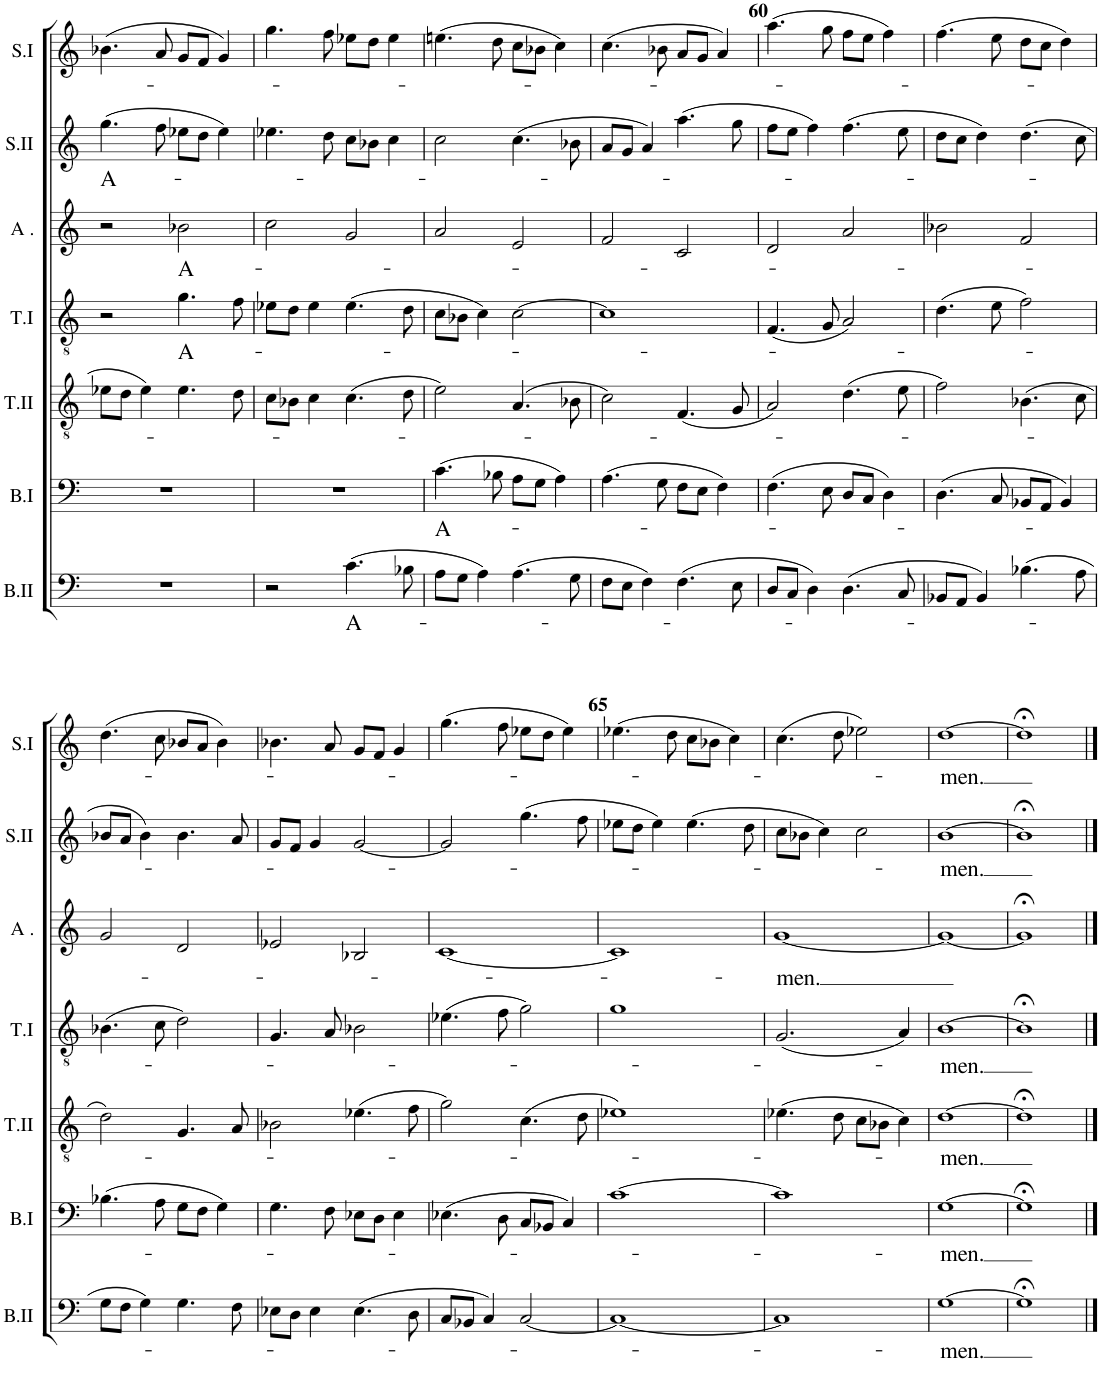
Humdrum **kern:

**kern	**text	**kern	**text	**kern	**text	**kern	**text	**kern	**text	**kern	**text	**kern	**text
*part7	*part7	*part6	*part6	*part5	*part5	*part4	*part4	*part3	*part3	*part2	*part2	*part1	*part1
*staff7	*staff7	*staff6	*staff6	*staff5	*staff5	*staff4	*staff4	*staff3	*staff3	*staff2	*staff2	*staff1	*staff1
*I"Basse II	*	*I"Basse I	*	*I"Ténor II	*	*I"Tenor I	*	*I"Alti	*	*I"Soprano II	*	*I"Soprano.I	*
*I'B.II	*	*I'B.I	*	*I'T.II	*	*I'T.I	*	*I'A .	*	*I'S.II	*	*I'S.I	*
!!LO:PB:g=z
*clefF4	*	*clefF4	*	*clefGv2	*	*clefGv2	*	*clefG2	*	*clefG2	*	*clefG2	*
*k[]	*	*k[]	*	*k[]	*	*k[]	*	*k[]	*	*k[]	*	*k[]	*
*M2/2	*	*M2/2	*	*M2/2	*	*M2/2	*	*M2/2	*	*M2/2	*	*M2/2	*
*met(c|)	*	*met(c|)	*	*met(c|)	*	*met(c|)	*	*met(c|)	*	*met(c|)	*	*met(c|)	*
=56	=56	=56	=56	=56	=56	=56	=56	=56	=56	=56	=56	=56	=56
!	!	!	!	!	!	!	!	!	!	!	!LO:LY:b	!	!
1r	.	1r	.	8e-X\L	.	2r	.	2r	.	(4.gg\	A-	(4.b-X\	.
.	.	.	.	8d\J	.	.	.	.	.	.	.	.	.
.	.	.	.	4e-\	.	.	.	.	.	.	.	.	.
.	.	.	.	.	.	.	.	.	.	8ff\	.	8a/	.
!	!	!	!	!	!	!	!LO:LY:b	!	!LO:LY:b	!	!	!	!
.	.	.	.	4.e-\	.	4.g\	A-	2b-X\	A-	8ee-X\L	.	8g/L	.
.	.	.	.	.	.	.	.	.	.	8dd\J	.	8f/J	.
.	.	.	.	.	.	.	.	.	.	4ee-\)	.	4g/)	.
.	.	.	.	8d\	.	8f\	.	.	.	.	.	.	.
=57	=57	=57	=57	=57	=57	=57	=57	=57	=57	=57	=57	=57	=57
2r	.	1r	.	8c\L	.	8e-X\L	.	2cc\	.	4.ee-X\	.	4.gg\	.
.	.	.	.	8B-X\J	.	8d\J	.	.	.	.	.	.	.
.	.	.	.	4c\	.	4e-\	.	.	.	.	.	.	.
.	.	.	.	.	.	.	.	.	.	8dd\	.	8ff\	.
!	!LO:LY:b	!	!	!	!	!	!	!	!	!	!	!	!
(4.c\	A-	.	.	(4.c\	.	(4.e-\	.	2g/	.	8cc\L	.	8ee-X\L	.
.	.	.	.	.	.	.	.	.	.	8b-X\J	.	8dd\J	.
.	.	.	.	.	.	.	.	.	.	4cc\	.	4ee-\	.
8B-X\	.	.	.	8d\	.	8d\	.	.	.	.	.	.	.
=58	=58	=58	=58	=58	=58	=58	=58	=58	=58	=58	=58	=58	=58
!	!	!	!LO:LY:b	!	!	!	!	!	!	!	!	!	!
8A\L	.	(4.c\	A-	2e\)	.	8c\L	.	2a/	.	2cc\	.	(4.een\	.
8G\J	.	.	.	.	.	8B-X\J	.	.	.	.	.	.	.
4A\)	.	.	.	.	.	4c\)	.	.	.	.	.	.	.
.	.	8B-X\	.	.	.	.	.	.	.	.	.	8dd\	.
(4.A\	.	8A\L	.	(4.A/	.	[2c\	.	2e/	.	(4.cc\	.	8cc\L	.
.	.	8G\J	.	.	.	.	.	.	.	.	.	8b-X\J	.
.	.	4A\)	.	.	.	.	.	.	.	.	.	4cc\)	.
8G\	.	.	.	8B-X\	.	.	.	.	.	8b-X\	.	.	.
=59	=59	=59	=59	=59	=59	=59	=59	=59	=59	=59	=59	=59	=59
8F\L	.	(4.A\	.	2c\)	.	1c]	.	2f/	.	8a/L	.	(4.cc\	.
8E\J	.	.	.	.	.	.	.	.	.	8g/J	.	.	.
4F\)	.	.	.	.	.	.	.	.	.	4a/)	.	.	.
.	.	8G\	.	.	.	.	.	.	.	.	.	8b-X\	.
(4.F\	.	8F\L	.	(4.F/	.	.	.	2c/	.	(4.aa\	.	8a/L	.
.	.	8E\J	.	.	.	.	.	.	.	.	.	8g/J	.
.	.	4F\)	.	.	.	.	.	.	.	.	.	4a/)	.
8E\	.	.	.	8G/	.	.	.	.	.	8gg\	.	.	.
=60	=60	=60	=60	=60	=60	=60	=60	=60	=60	=60	=60	=60	=60
8D/L	.	(4.F\	.	2A/)	.	(4.F/	.	2d/	.	8ff\L	.	(4.aa\	.
8C/J	.	.	.	.	.	.	.	.	.	8ee\J	.	.	.
4D\)	.	.	.	.	.	.	.	.	.	4ff\)	.	.	.
.	.	8E\	.	.	.	8G/	.	.	.	.	.	8gg\	.
(4.D\	.	8D/L	.	(4.d\	.	2A/)	.	2a/	.	(4.ff\	.	8ff\L	.
.	.	8C/J	.	.	.	.	.	.	.	.	.	8ee\J	.
.	.	4D\)	.	.	.	.	.	.	.	.	.	4ff\)	.
8C/	.	.	.	8e\	.	.	.	.	.	8ee\	.	.	.
=61	=61	=61	=61	=61	=61	=61	=61	=61	=61	=61	=61	=61	=61
8BB-X/L	.	(4.D\	.	2f\)	.	(4.d\	.	2b-X\	.	8dd\L	.	(4.ff\	.
8AA/J	.	.	.	.	.	.	.	.	.	8cc\J	.	.	.
4BB-/)	.	.	.	.	.	.	.	.	.	4dd\)	.	.	.
.	.	8C/	.	.	.	8e\	.	.	.	.	.	8ee\	.
(4.B-X\	.	8BB-X/L	.	(4.B-X\	.	2f\)	.	2f/	.	(4.dd\	.	8dd\L	.
.	.	8AA/J	.	.	.	.	.	.	.	.	.	8cc\J	.
.	.	4BB-/)	.	.	.	.	.	.	.	.	.	4dd\)	.
8A\	.	.	.	8c\	.	.	.	.	.	8cc\	.	.	.
!!LO:LB:g=z
=62	=62	=62	=62	=62	=62	=62	=62	=62	=62	=62	=62	=62	=62
8G\L	.	(4.B-X\	.	2d\)	.	(4.B-X\	.	2g/	.	8b-X/L	.	(4.dd\	.
8F\J	.	.	.	.	.	.	.	.	.	8a/J	.	.	.
4G\)	.	.	.	.	.	.	.	.	.	4b-\)	.	.	.
.	.	8A\	.	.	.	8c\	.	.	.	.	.	8cc\	.
4.G\	.	8G\L	.	4.G/	.	2d\)	.	2d/	.	4.b-\	.	8b-X/L	.
.	.	8F\J	.	.	.	.	.	.	.	.	.	8a/J	.
.	.	4G\)	.	.	.	.	.	.	.	.	.	4b-\)	.
8F\	.	.	.	8A/	.	.	.	.	.	8a/	.	.	.
=63	=63	=63	=63	=63	=63	=63	=63	=63	=63	=63	=63	=63	=63
8E-X\L	.	4.G\	.	2B-X\	.	4.G/	.	2e-X/	.	8g/L	.	4.b-X\	.
8D\J	.	.	.	.	.	.	.	.	.	8f/J	.	.	.
4E-\	.	.	.	.	.	.	.	.	.	4g/	.	.	.
.	.	8F\	.	.	.	8A/	.	.	.	.	.	8a/	.
(4.E-\	.	8E-X\L	.	(4.e-X\	.	2B-X\	.	2B-X/	.	[2g/	.	8g/L	.
.	.	8D\J	.	.	.	.	.	.	.	.	.	8f/J	.
.	.	4E-\	.	.	.	.	.	.	.	.	.	4g/	.
8D\	.	.	.	8f\	.	.	.	.	.	.	.	.	.
=64	=64	=64	=64	=64	=64	=64	=64	=64	=64	=64	=64	=64	=64
8C/L	.	(4.E-X\	.	2g\)	.	(4.e-X\	.	[1c	.	2g/]	.	(4.gg\	.
8BB-X/J	.	.	.	.	.	.	.	.	.	.	.	.	.
4C/)	.	.	.	.	.	.	.	.	.	.	.	.	.
.	.	8D\	.	.	.	8f\	.	.	.	.	.	8ff\	.
[2C/	.	8C/L	.	(4.c\	.	2g\)	.	.	.	(4.gg\	.	8ee-X\L	.
.	.	8BB-X/J	.	.	.	.	.	.	.	.	.	8dd\J	.
.	.	4C/)	.	.	.	.	.	.	.	.	.	4ee-\)	.
.	.	.	.	8d\	.	.	.	.	.	8ff\	.	.	.
=65	=65	=65	=65	=65	=65	=65	=65	=65	=65	=65	=65	=65	=65
1C_	.	[1c	.	1e-X)	.	1g	.	1c]	.	8ee-X\L	.	(4.ee-X\	.
.	.	.	.	.	.	.	.	.	.	8dd\J	.	.	.
.	.	.	.	.	.	.	.	.	.	4ee-\)	.	.	.
.	.	.	.	.	.	.	.	.	.	.	.	8dd\	.
.	.	.	.	.	.	.	.	.	.	(4.ee-\	.	8cc\L	.
.	.	.	.	.	.	.	.	.	.	.	.	8b-X\J	.
.	.	.	.	.	.	.	.	.	.	.	.	4cc\)	.
.	.	.	.	.	.	.	.	.	.	8dd\	.	.	.
=66	=66	=66	=66	=66	=66	=66	=66	=66	=66	=66	=66	=66	=66
!	!	!	!	!	!	!	!	!	!LO:LY:b	!	!	!	!
1C]	.	1c]	.	(4.e-X\	.	(2.G/	.	[1g	men.	8cc\L	.	(4.cc\	.
.	.	.	.	.	.	.	.	.	.	8b-X\J	.	.	.
.	.	.	.	.	.	.	.	.	.	4cc\)	.	.	.
.	.	.	.	8d\	.	.	.	.	.	.	.	8dd\	.
.	.	.	.	8c\L	.	.	.	.	.	2cc\	.	2ee-X\)	.
.	.	.	.	8B-X\J	.	.	.	.	.	.	.	.	.
.	.	.	.	4c\)	.	4A/)	.	.	.	.	.	.	.
=67	=67	=67	=67	=67	=67	=67	=67	=67	=67	=67	=67	=67	=67
!	!LO:LY:b	!	!LO:LY:b	!	!LO:LY:b	!	!LO:LY:b	!	!	!	!LO:LY:b	!	!LO:LY:b
[1G	-men.	[1G	-men.	[1d	-men.	[1B	-men.	1g_	.	[1b	-men.	[1dd	-men.
=68	=68	=68	=68	=68	=68	=68	=68	=68	=68	=68	=68	=68	=68
1G;<]	.	1G;<]	.	1d;<]	.	1B;<]	.	1g;<]	.	1b;<]	.	1dd;<]	.
==	==	==	==	==	==	==	==	==	==	==	==	==	==
*-	*-	*-	*-	*-	*-	*-	*-	*-	*-	*-	*-	*-	*-
